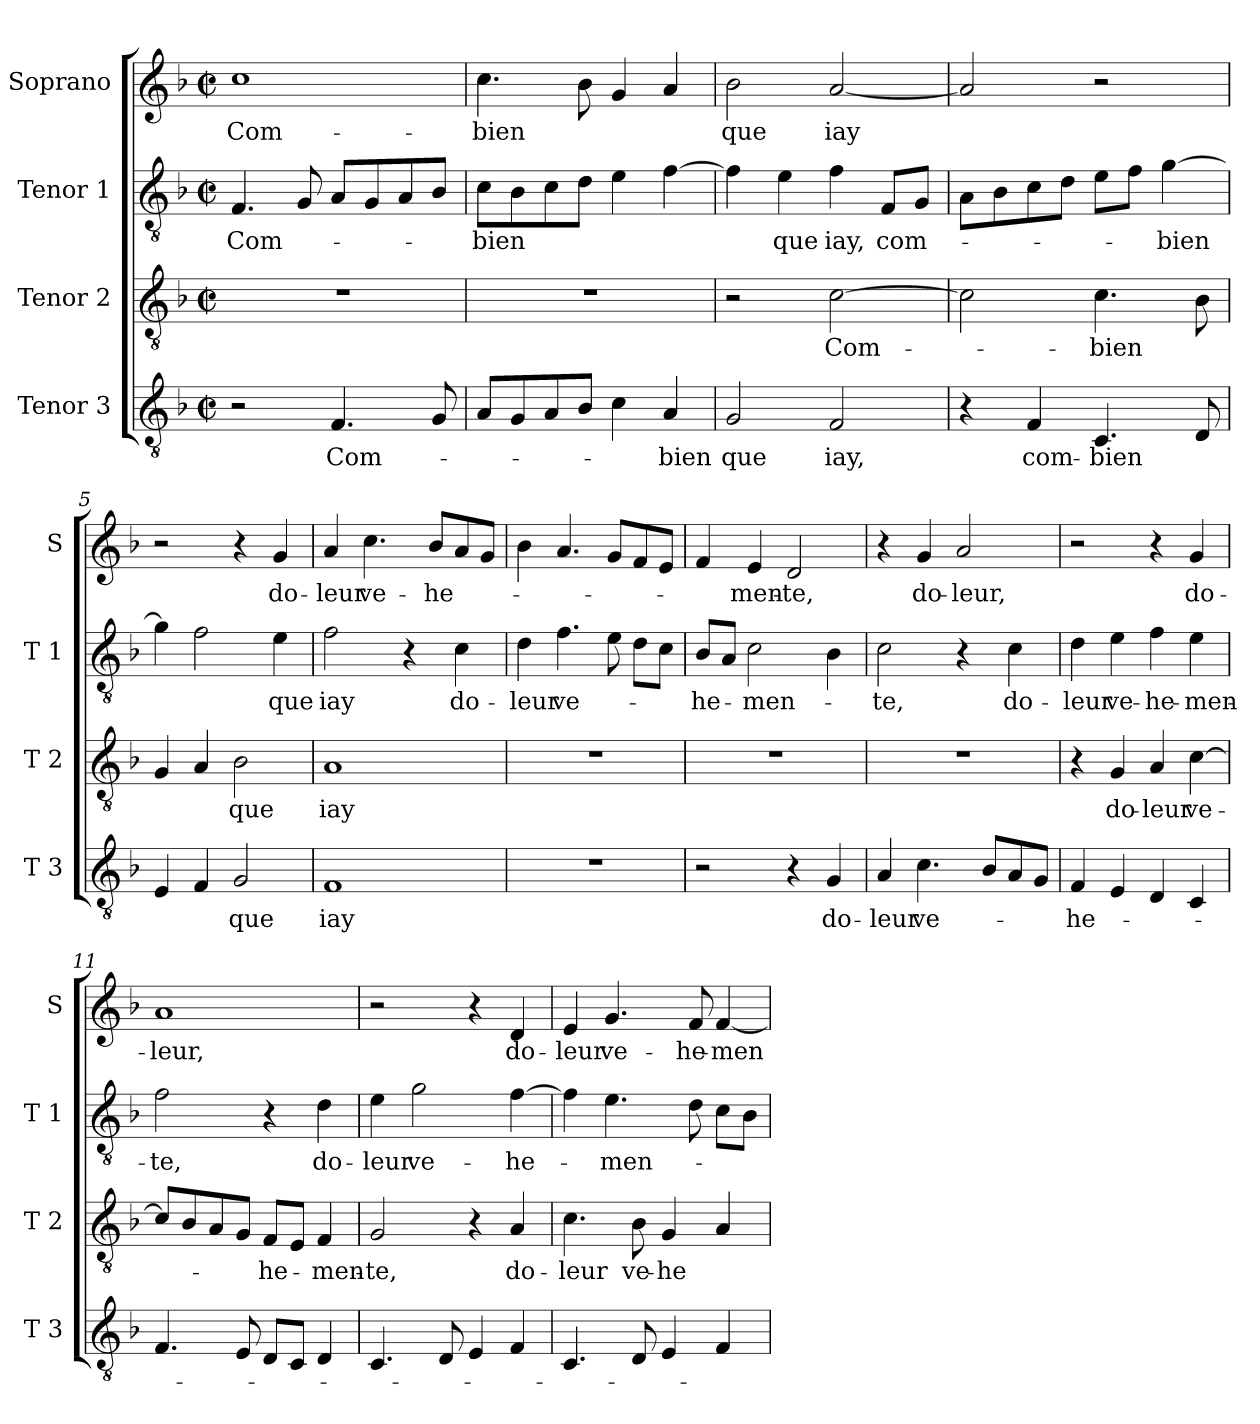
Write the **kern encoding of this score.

**kern	**text	**kern	**text	**kern	**text	**kern	**text
*part4	*part4	*part3	*part3	*part2	*part2	*part1	*part1
*staff4	*staff4	*staff3	*staff3	*staff2	*staff2	*staff1	*staff1
*I"Tenor 3	*	*I"Tenor 2	*	*I"Tenor 1	*	*I"Soprano	*
*I'T 3	*	*I'T 2	*	*I'T 1	*	*I'S	*
*clefGv2	*	*clefGv2	*	*clefGv2	*	*clefG2	*
*k[b-]	*	*k[b-]	*	*k[b-]	*	*k[b-]	*
*F:	*	*F:	*	*F:	*	*F:	*
*M2/2	*	*M2/2	*	*M2/2	*	*M2/2	*
*met(c|)	*	*met(c|)	*	*met(c|)	*	*met(c|)	*
=1	=1	=1	=1	=1	=1	=1	=1
!	!	!	!	!	!LO:LY:b	!	!LO:LY:b
2r	.	1r	.	4.F/	Com-	1cc	Com-
.	.	.	.	8G/	.	.	.
!	!LO:LY:b	!	!	!	!	!	!
4.F/	Com-	.	.	8A/L	.	.	.
.	.	.	.	8G/	.	.	.
.	.	.	.	8A/	.	.	.
8G/	.	.	.	8B-/J	.	.	.
=2	=2	=2	=2	=2	=2	=2	=2
!	!	!	!	!	!LO:LY:b	!	!LO:LY:b
8A/L	.	1r	.	8c\L	-bien	4.cc\	-bien
8G/	.	.	.	8B-\	.	.	.
8A/	.	.	.	8c\	.	.	.
8B-/J	.	.	.	8d\J	.	8b-\	.
4c\	.	.	.	4e\	.	4g/	.
!	!LO:LY:b	!	!	!	!	!	!
4A/	-bien	.	.	[4f\	.	4a/	.
=3	=3	=3	=3	=3	=3	=3	=3
!	!LO:LY:b	!	!	!	!	!	!LO:LY:b
2G/	que	2r	.	4f\]	.	2b-\	que
!	!	!	!	!	!LO:LY:b	!	!
.	.	.	.	4e\	que	.	.
!	!LO:LY:b	!	!LO:LY:b	!	!LO:LY:b	!	!LO:LY:b
2F/	iay,	[2c\	Com-	4f\	iay,	[2a/	iay
!	!	!	!	!	!LO:LY:b	!	!
.	.	.	.	8F/L	com-	.	.
.	.	.	.	8G/J	.	.	.
=4	=4	=4	=4	=4	=4	=4	=4
4r	.	2c\]	.	8A\L	.	2a/]	.
.	.	.	.	8B-\	.	.	.
!	!LO:LY:b	!	!	!	!	!	!
4F/	com-	.	.	8c\	.	.	.
.	.	.	.	8d\J	.	.	.
!	!LO:LY:b	!	!LO:LY:b	!	!	!	!
4.C/	-bien	4.c\	-bien	8e\L	.	2r	.
.	.	.	.	8f\J	.	.	.
!	!	!	!	!	!LO:LY:b	!	!
.	.	.	.	[4g\	-bien	.	.
8D/	.	8B-\	.	.	.	.	.
=5	=5	=5	=5	=5	=5	=5	=5
4E/	.	4G/	.	4g\]	.	2r	.
4F/	.	4A/	.	2f\	.	.	.
!	!LO:LY:b	!	!LO:LY:b	!	!	!	!
2G/	que	2B-\	que	.	.	4r	.
!	!	!	!	!	!LO:LY:b	!	!LO:LY:b
.	.	.	.	4e\	que	4g/	do-
!!LO:LB:g=z
=6	=6	=6	=6	=6	=6	=6	=6
!	!LO:LY:b	!	!LO:LY:b	!	!LO:LY:b	!	!LO:LY:b
1F	iay	1A	iay	2f\	iay	4a/	-leur
!	!	!	!	!	!	!	!LO:LY:b
.	.	.	.	.	.	4.cc\	ve-
.	.	.	.	4r	.	.	.
!	!	!	!	!	!	!	!LO:LY:b
.	.	.	.	.	.	8b-/L	-he-
!	!	!	!	!	!LO:LY:b	!	!
.	.	.	.	4c\	do-	8a/	.
.	.	.	.	.	.	8g/J	.
=7	=7	=7	=7	=7	=7	=7	=7
!	!	!	!	!	!LO:LY:b	!	!
1r	.	1r	.	4d\	-leur	4b-\	.
!	!	!	!	!	!LO:LY:b	!	!
.	.	.	.	4.f\	ve-	4.a/	.
.	.	.	.	8e\	.	8g/L	.
.	.	.	.	8d\L	.	8f/	.
.	.	.	.	8c\J	.	8e/J	.
=8	=8	=8	=8	=8	=8	=8	=8
!	!	!	!	!	!LO:LY:b	!	!
2r	.	1r	.	8B-/L	-he-	4f/	.
.	.	.	.	8A/J	.	.	.
!	!	!	!	!	!LO:LY:b	!	!LO:LY:b
.	.	.	.	2c\	-men-	4e/	-men-
!	!	!	!	!	!	!	!LO:LY:b
4r	.	.	.	.	.	2d/	-te,
!	!LO:LY:b	!	!	!	!	!	!
4G/	do-	.	.	4B-\	.	.	.
=9	=9	=9	=9	=9	=9	=9	=9
!	!LO:LY:b	!	!	!	!LO:LY:b	!	!
4A/	-leur	1r	.	2c\	-te,	4r	.
!	!LO:LY:b	!	!	!	!	!	!LO:LY:b
4.c\	ve-	.	.	.	.	4g/	do-
!	!	!	!	!	!	!	!LO:LY:b
.	.	.	.	4r	.	2a/	-leur,
8B-/L	.	.	.	.	.	.	.
!	!	!	!	!	!LO:LY:b	!	!
8A/	.	.	.	4c\	do-	.	.
8G/J	.	.	.	.	.	.	.
=10	=10	=10	=10	=10	=10	=10	=10
!	!LO:LY:b	!	!	!	!LO:LY:b	!	!
4F/	-he-	4r	.	4d\	-leur	2r	.
!	!	!	!LO:LY:b	!	!LO:LY:b	!	!
4E/	.	4G/	do-	4e\	ve-	.	.
!	!	!	!LO:LY:b	!	!LO:LY:b	!	!
4D/	.	4A/	-leur	4f\	-he-	4r	.
!	!	!	!LO:LY:b	!	!LO:LY:b	!	!LO:LY:b
4C/	.	[4c\	ve-	4e\	-men-	4g/	do-
=11	=11	=11	=11	=11	=11	=11	=11
!	!	!	!	!	!LO:LY:b	!	!LO:LY:b
4.F/	.	8c/L]	.	2f\	-te,	1a	-leur,
.	.	8B-/	.	.	.	.	.
.	.	8A/	.	.	.	.	.
8E/	.	8G/J	.	.	.	.	.
!	!	!	!LO:LY:b	!	!	!	!
8D/L	.	8F/L	-he-	4r	.	.	.
8C/J	.	8E/J	.	.	.	.	.
!	!	!	!LO:LY:b	!	!LO:LY:b	!	!
4D/	.	4F/	-men-	4d\	do-	.	.
!!LO:LB:g=z
=12	=12	=12	=12	=12	=12	=12	=12
!	!	!	!LO:LY:b	!	!LO:LY:b	!	!
4.C/	.	2G/	-te,	4e\	-leur	2r	.
!	!	!	!	!	!LO:LY:b	!	!
.	.	.	.	2g\	ve-	.	.
8D/	.	.	.	.	.	.	.
4E/	.	4r	.	.	.	4r	.
!	!	!	!LO:LY:b	!	!LO:LY:b	!	!LO:LY:b
4F/	.	4A/	do-	[4f\	-he-	4d/	do-
=13	=13	=13	=13	=13	=13	=13	=13
!	!	!	!LO:LY:b	!	!	!	!LO:LY:b
4.C/	.	4.c\	-leur	4f\]	.	4e/	-leur
!	!	!	!	!	!LO:LY:b	!	!LO:LY:b
.	.	.	.	4.e\	-men-	4.g/	ve-
!	!	!	!LO:LY:b	!	!	!	!
8D/	.	8B-\	ve-	.	.	.	.
!	!	!	!LO:LY:b	!	!	!	!
4E/	.	4G/	-he	.	.	.	.
!	!	!	!	!	!	!	!LO:LY:b
.	.	.	.	8d\	.	8f/	-he-
!	!	!	!	!	!	!	!LO:LY:b
4F/	.	4A/	.	8c\L	.	[4f/	-men-
.	.	.	.	8B-\J	.	.	.
=	=	=	=	=	=	=	=
*-	*-	*-	*-	*-	*-	*-	*-
